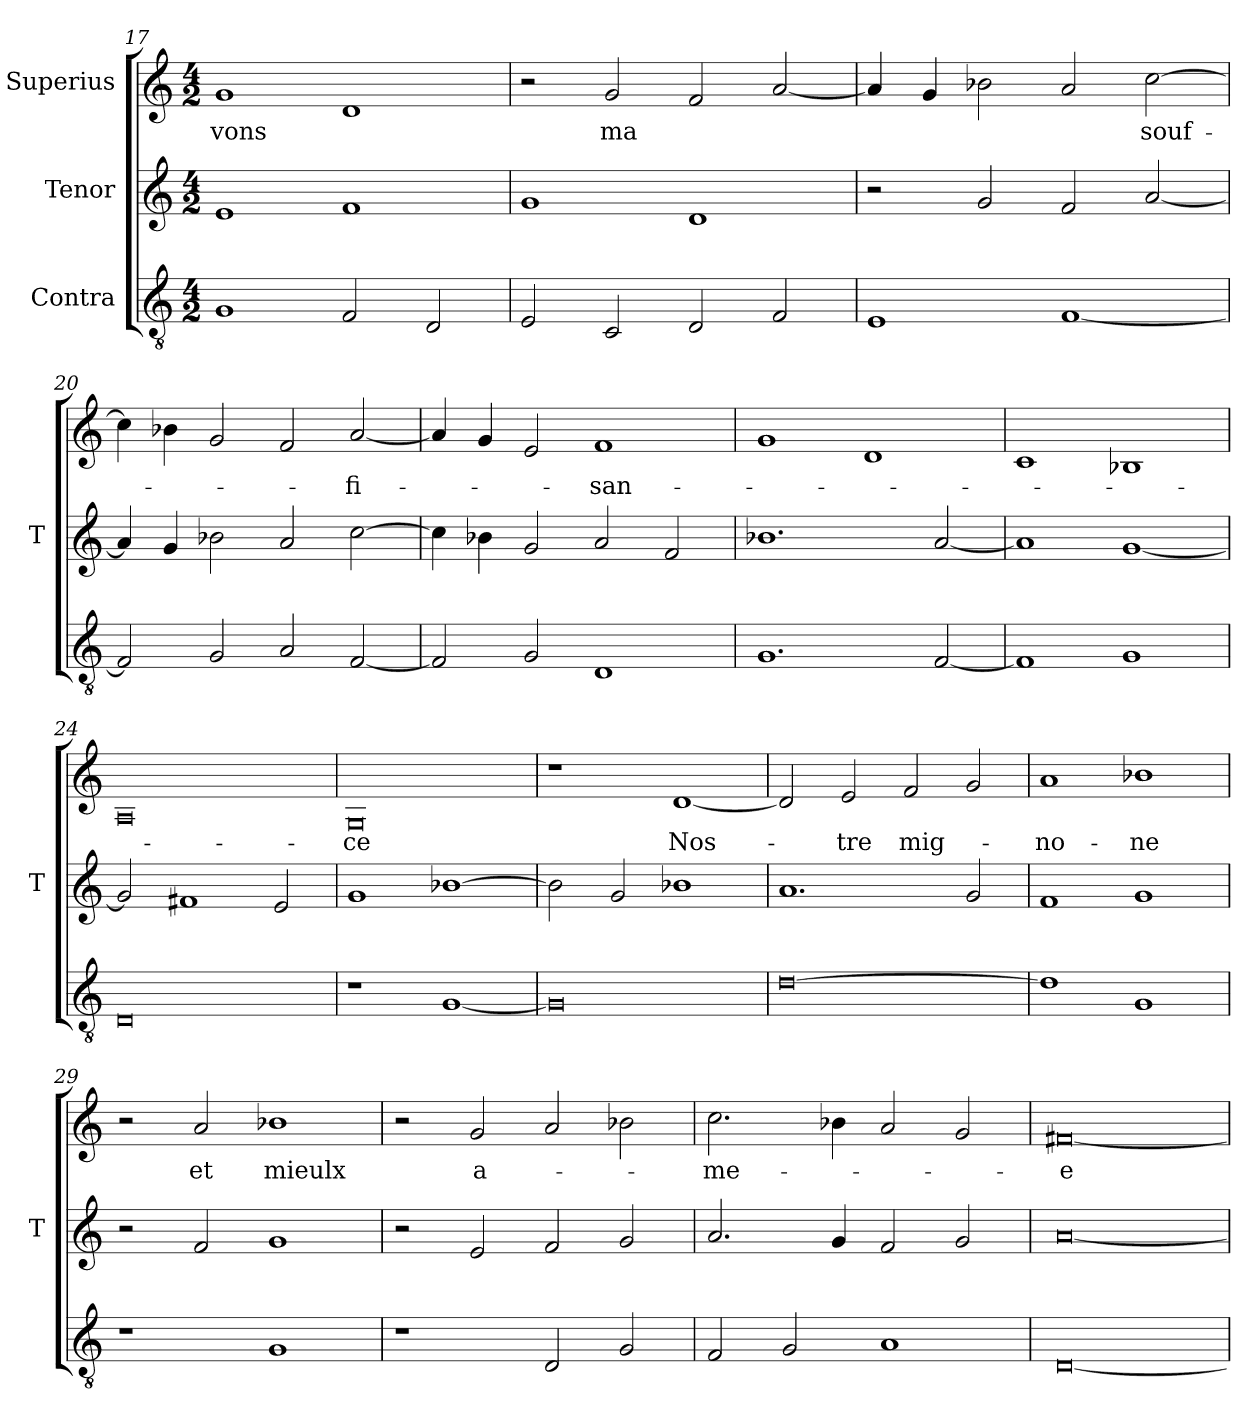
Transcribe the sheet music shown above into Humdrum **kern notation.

**kern	**kern	**kern	**text
*part3	*part2	*part1	*part1
*staff3	*staff2	*staff1	*staff1
*I"Contra	*I"Tenor	*I"Superius	*
*	*I'T	*	*
*clefGv2	*clefG2	*clefG2	*
*M4/2	*M4/2	*M4/2	*
=17	=17	=17	=17
1G	1e	1g	-vons
2F	1f	1d	.
2D	.	.	.
=18	=18	=18	=18
2E	1g	2r	.
2C	.	2g	-ma
2D	1d	2f	.
2F	.	[2a	.
=19	=19	=19	=19
1E	2r	4a]	.
.	.	4g	.
.	2g	2b-X	.
[1F	2f	2a	.
.	[2a	[2cc	souf-
=20	=20	=20	=20
2F]	4a]	4cc]	.
.	4g	4b-X	.
2G	2b-X	2g	.
2A	2a	2f	.
[2F	[2cc	[2a	-fi-
=21	=21	=21	=21
2F]	4cc]	4a]	.
.	4b-X	4g	.
2G	2g	2e	.
1D	2a	1f	-san-
.	2f	.	.
=22	=22	=22	=22
1.G	1.b-X	1g	.
.	.	1d	.
[2F	[2a	.	.
=23	=23	=23	=23
1F]	1a]	1c	.
1G	[1g	1B-X	.
=24	=24	=24	=24
0D	2g]	0A	.
.	1f#X	.	.
.	2e	.	.
=25	=25	=25	=25
1r	1g	0G	-ce
[1G	[1b-X	.	.
=26	=26	=26	=26
0G]	2b-]	1r	.
.	2g	.	.
.	1b-X	[1d	Nos-
=27	=27	=27	=27
[0d	1.a	2d]	.
.	.	2e	-tre
.	.	2f	mig-
.	2g	2g	.
=28	=28	=28	=28
1d]	1f	1a	-no-
1G	1g	1b-X	-ne
=29	=29	=29	=29
1r	2r	2r	.
.	2f	2a	-et
1G	1g	1b-X	-mieulx
=30	=30	=30	=30
1r	2r	2r	.
.	2e	2g	a-
2D	2f	2a	.
2G	2g	2b-X	.
=31	=31	=31	=31
2F	2.a	2.cc	-me-
2G	.	.	.
.	4g	4b-X	.
1A	2f	2a	.
.	2g	2g	.
=32	=32	=32	=32
[0D	[0a	[0f#X	-e
=	=	=	=
*-	*-	*-	*-
